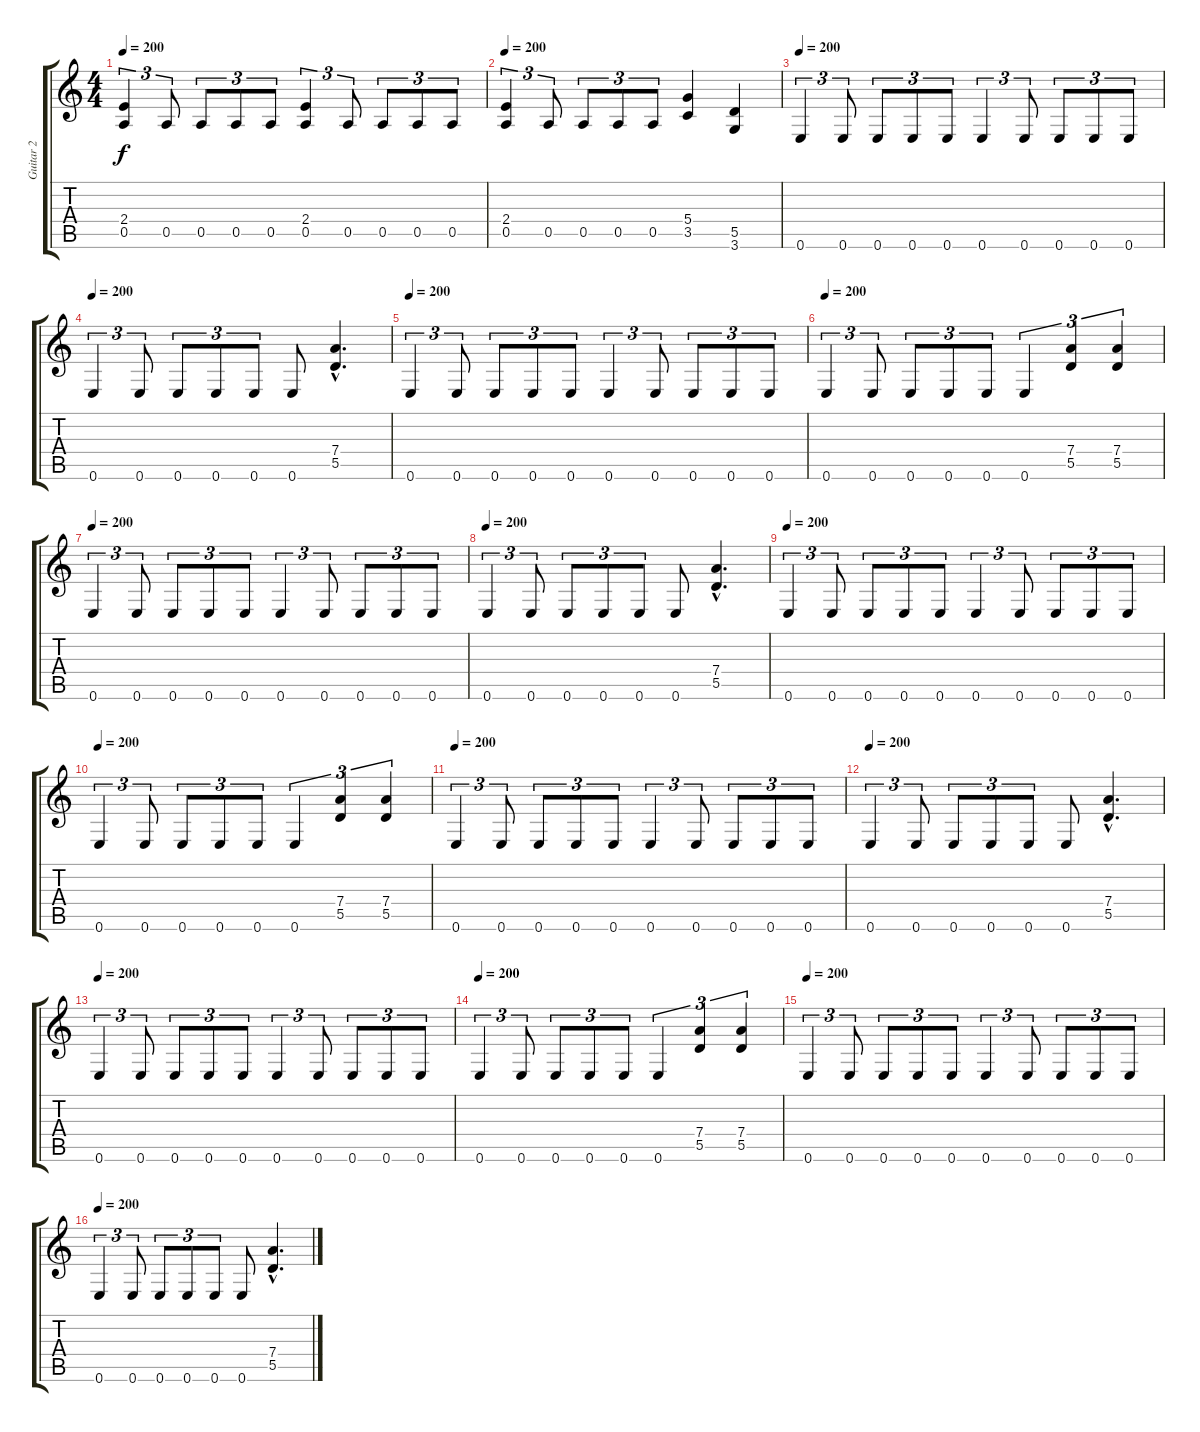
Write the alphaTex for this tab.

\track ("Guitar 2" "Guitar 2") {instrument distortionguitar}
\staff {score tabs}
\tuning (E4 B3 G3 D3 A2 E2) {hide}
\ts (4 4)
\tempo 200
\clef g2
\ks c
(2.4 0.5).4{tu (3 2) dy f} 0.5.8{tu (3 2)} 0.5.8{tu (3 2)} 0.5.8{tu (3 2)} 0.5.8{tu (3 2)} (2.4 0.5).4{tu (3 2)} 0.5.8{tu (3 2)} 0.5.8{tu (3 2)} 0.5.8{tu (3 2)} 0.5.8{tu (3 2)} |
\tempo 200
(2.4 0.5).4{tu (3 2)} 0.5.8{tu (3 2)} 0.5.8{tu (3 2)} 0.5.8{tu (3 2)} 0.5.8{tu (3 2)} (5.4 3.5).4 (5.5 3.6).4 |
\tempo 200
0.6.4{tu (3 2)} 0.6.8{tu (3 2)} 0.6.8{tu (3 2)} 0.6.8{tu (3 2)} 0.6.8{tu (3 2)} 0.6.4{tu (3 2)} 0.6.8{tu (3 2)} 0.6.8{tu (3 2)} 0.6.8{tu (3 2)} 0.6.8{tu (3 2)} |
\tempo 200
0.6.4{tu (3 2)} 0.6.8{tu (3 2)} 0.6.8{tu (3 2)} 0.6.8{tu (3 2)} 0.6.8{tu (3 2)} 0.6.8 (7.4{hac} 5.5{hac}).4{d} |
\tempo 200
0.6.4{tu (3 2)} 0.6.8{tu (3 2)} 0.6.8{tu (3 2)} 0.6.8{tu (3 2)} 0.6.8{tu (3 2)} 0.6.4{tu (3 2)} 0.6.8{tu (3 2)} 0.6.8{tu (3 2)} 0.6.8{tu (3 2)} 0.6.8{tu (3 2)} |
\tempo 200
0.6.4{tu (3 2)} 0.6.8{tu (3 2)} 0.6.8{tu (3 2)} 0.6.8{tu (3 2)} 0.6.8{tu (3 2)} 0.6.4{tu (3 2)} (7.4 5.5).4{tu (3 2)} (7.4 5.5).4{tu (3 2)} |
\tempo 200
0.6.4{tu (3 2)} 0.6.8{tu (3 2)} 0.6.8{tu (3 2)} 0.6.8{tu (3 2)} 0.6.8{tu (3 2)} 0.6.4{tu (3 2)} 0.6.8{tu (3 2)} 0.6.8{tu (3 2)} 0.6.8{tu (3 2)} 0.6.8{tu (3 2)} |
\tempo 200
0.6.4{tu (3 2)} 0.6.8{tu (3 2)} 0.6.8{tu (3 2)} 0.6.8{tu (3 2)} 0.6.8{tu (3 2)} 0.6.8 (7.4{hac} 5.5{hac}).4{d} |
\tempo 200
0.6.4{tu (3 2)} 0.6.8{tu (3 2)} 0.6.8{tu (3 2)} 0.6.8{tu (3 2)} 0.6.8{tu (3 2)} 0.6.4{tu (3 2)} 0.6.8{tu (3 2)} 0.6.8{tu (3 2)} 0.6.8{tu (3 2)} 0.6.8{tu (3 2)} |
\tempo 200
0.6.4{tu (3 2)} 0.6.8{tu (3 2)} 0.6.8{tu (3 2)} 0.6.8{tu (3 2)} 0.6.8{tu (3 2)} 0.6.4{tu (3 2)} (7.4 5.5).4{tu (3 2)} (7.4 5.5).4{tu (3 2)} |
\tempo 200
0.6.4{tu (3 2)} 0.6.8{tu (3 2)} 0.6.8{tu (3 2)} 0.6.8{tu (3 2)} 0.6.8{tu (3 2)} 0.6.4{tu (3 2)} 0.6.8{tu (3 2)} 0.6.8{tu (3 2)} 0.6.8{tu (3 2)} 0.6.8{tu (3 2)} |
\tempo 200
0.6.4{tu (3 2)} 0.6.8{tu (3 2)} 0.6.8{tu (3 2)} 0.6.8{tu (3 2)} 0.6.8{tu (3 2)} 0.6.8 (7.4{hac} 5.5{hac}).4{d} |
\tempo 200
0.6.4{tu (3 2)} 0.6.8{tu (3 2)} 0.6.8{tu (3 2)} 0.6.8{tu (3 2)} 0.6.8{tu (3 2)} 0.6.4{tu (3 2)} 0.6.8{tu (3 2)} 0.6.8{tu (3 2)} 0.6.8{tu (3 2)} 0.6.8{tu (3 2)} |
\tempo 200
0.6.4{tu (3 2)} 0.6.8{tu (3 2)} 0.6.8{tu (3 2)} 0.6.8{tu (3 2)} 0.6.8{tu (3 2)} 0.6.4{tu (3 2)} (7.4 5.5).4{tu (3 2)} (7.4 5.5).4{tu (3 2)} |
\tempo 200
0.6.4{tu (3 2)} 0.6.8{tu (3 2)} 0.6.8{tu (3 2)} 0.6.8{tu (3 2)} 0.6.8{tu (3 2)} 0.6.4{tu (3 2)} 0.6.8{tu (3 2)} 0.6.8{tu (3 2)} 0.6.8{tu (3 2)} 0.6.8{tu (3 2)} |
\tempo 200
0.6.4{tu (3 2)} 0.6.8{tu (3 2)} 0.6.8{tu (3 2)} 0.6.8{tu (3 2)} 0.6.8{tu (3 2)} 0.6.8 (7.4{hac} 5.5{hac}).4{d}
